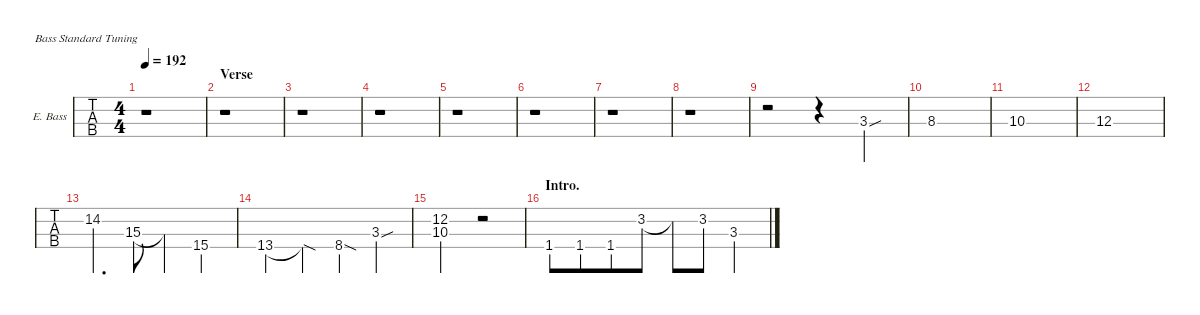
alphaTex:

\defaultSystemsLayout 4
\hideDynamics
\bracketExtendMode nobrackets
\firstSystemTrackNameOrientation horizontal
\track ("Ele. Bass" "E. Bass") {defaultSystemsLayout 4 instrument electricbassfinger}
\staff {tabs}
\tuning (G2 D2 A1 E1)
\ts (4 4)
\beaming (8 4 4)
\tempo 192
\clef f4
\ks c
r.1{dy f instrument electricbassfinger} |
\section ("" "Verse")
r.1 |
r.1 |
r.1 |
r.1 |
r.1 |
r.1 |
r.1 |
r.2 r.4 3.3{sou}.4 |
8.3.1 |
10.3.1 |
12.3.1 |
14.2.4{d} 15.3.8 15.3{t}.4 15.4.4 |
13.4.4 13.4{sod t}.4 8.4{sod}.4 3.3{sou}.4 |
(12.2 10.3).2 r.2 |
\section ("" "Intro.")
1.4.8 1.4.8 1.4.8 3.2.8 3.2{t}.8 3.2.8 3.3.4
